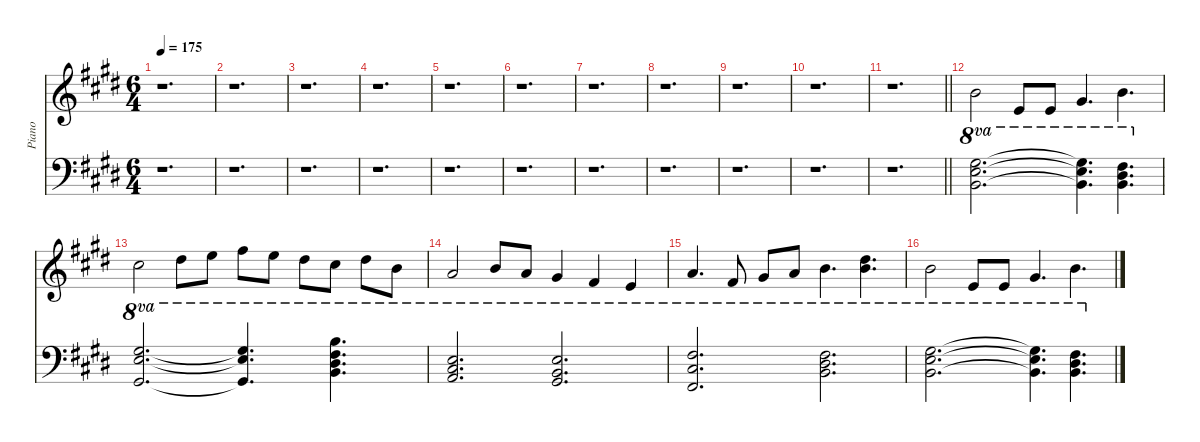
\defaultSystemsLayout 4
\hideDynamics
\bracketExtendMode nobrackets
\firstSystemTrackNameMode fullname
\otherSystemsTrackNameMode fullname
\otherSystemsTrackNameOrientation horizontal
\track ("Piano" "pno.") {instrument acousticgrandpiano}
\staff {score}
\tuning (E3 B2 G2 D2 A1 E1 B1)
\ts (6 4)
\tempo 175
\clef g2
\ks e
r.1{d dy f} |
r.1{d} |
r.1{d} |
r.1{d} |
r.1{d} |
r.1{d} |
r.1{d} |
r.1{d} |
r.1{d} |
r.1{d} |
\barLineRight lightlight
r.1{d} |
19.1{acc forcenatural}.2{dy mp instrument musicbox} 21.3{acc forcenatural}.8 21.3{acc forcenatural}.8 21.2{acc #}.4{d} 24.2{acc forcenatural}.4{d} |
26.2{acc #}.2 28.2{acc #}.8 29.2{acc forcenatural}.8 31.2{acc #}.8 29.2{acc forcenatural}.8 28.2{acc #}.8 26.2{acc #}.8 28.2{acc #}.8 28.3{acc forcenatural}.8 |
26.3{acc forcenatural}.2 24.2{acc forcenatural}.8 22.2{acc forcenatural}.8 21.2{acc #}.4 19.2{acc #}.4 17.2{acc forcenatural}.4 |
17.1{acc forcenatural}.4{d} 14.1{acc #}.8 16.1{acc #}.8 17.1{acc forcenatural}.8 19.1{acc forcenatural}.4{d} (23.1{acc #} 24.2{acc forcenatural}).4{d} |
24.2{acc forcenatural}.2 21.3{acc forcenatural}.8 21.3{acc forcenatural}.8 21.2{acc #}.4{d} 24.2{acc forcenatural}.4{d}
\staff {score}
\tuning (E3 B2 G2 D2 A1 E1 B1)
\clef f4
\ottava regular
\simile none
\ks e
r.1{d dy f} |
r.1{d} |
r.1{d} |
r.1{d} |
r.1{d} |
r.1{d} |
r.1{d} |
r.1{d} |
r.1{d} |
r.1{d} |
\barLineRight lightlight
r.1{d} |
(21.2{acc #} 21.3{acc forcenatural} 21.4{acc forcenatural}).2{d ot 8va dy mp} (21.2{t acc #} 21.3{t acc forcenatural} 21.4{t acc forcenatural}).4{d ot 8va dy f} (19.2{acc #} 20.3{acc #} 21.4{acc forcenatural}).4{d ot 8va dy mp} |
(21.2{acc #} 21.3{acc forcenatural} 21.7{acc #}).2{d ot 8va} (21.2{t acc #} 21.3{t acc forcenatural} 21.7{t acc #}).4{d ot 8va dy f} (19.1{acc forcenatural} 19.2{acc #} 21.4{acc forcenatural} 20.3{acc #}).4{d ot 8va dy mp} |
(12.1{acc forcenatural} 14.3{acc forcenatural} 14.2{acc #}).2{d ot 8va} (12.1{acc forcenatural} 12.2{acc forcenatural} 13.3{acc #}).2{d ot 8va} |
(14.1{acc #} 14.2{acc #} 11.3{acc #}).2{d ot 8va} (14.1{acc #} 16.2{acc #} 16.3{acc forcenatural}).2{d ot 8va} |
(16.1{acc #} 17.2{acc forcenatural} 16.3{acc forcenatural}).2{d ot 8va} (16.1{t acc #} 17.2{t acc forcenatural} 16.3{t acc forcenatural}).4{d ot 8va dy f} (19.2{acc #} 20.3{acc #} 21.4{acc forcenatural}).4{d ot 8va dy mp}
